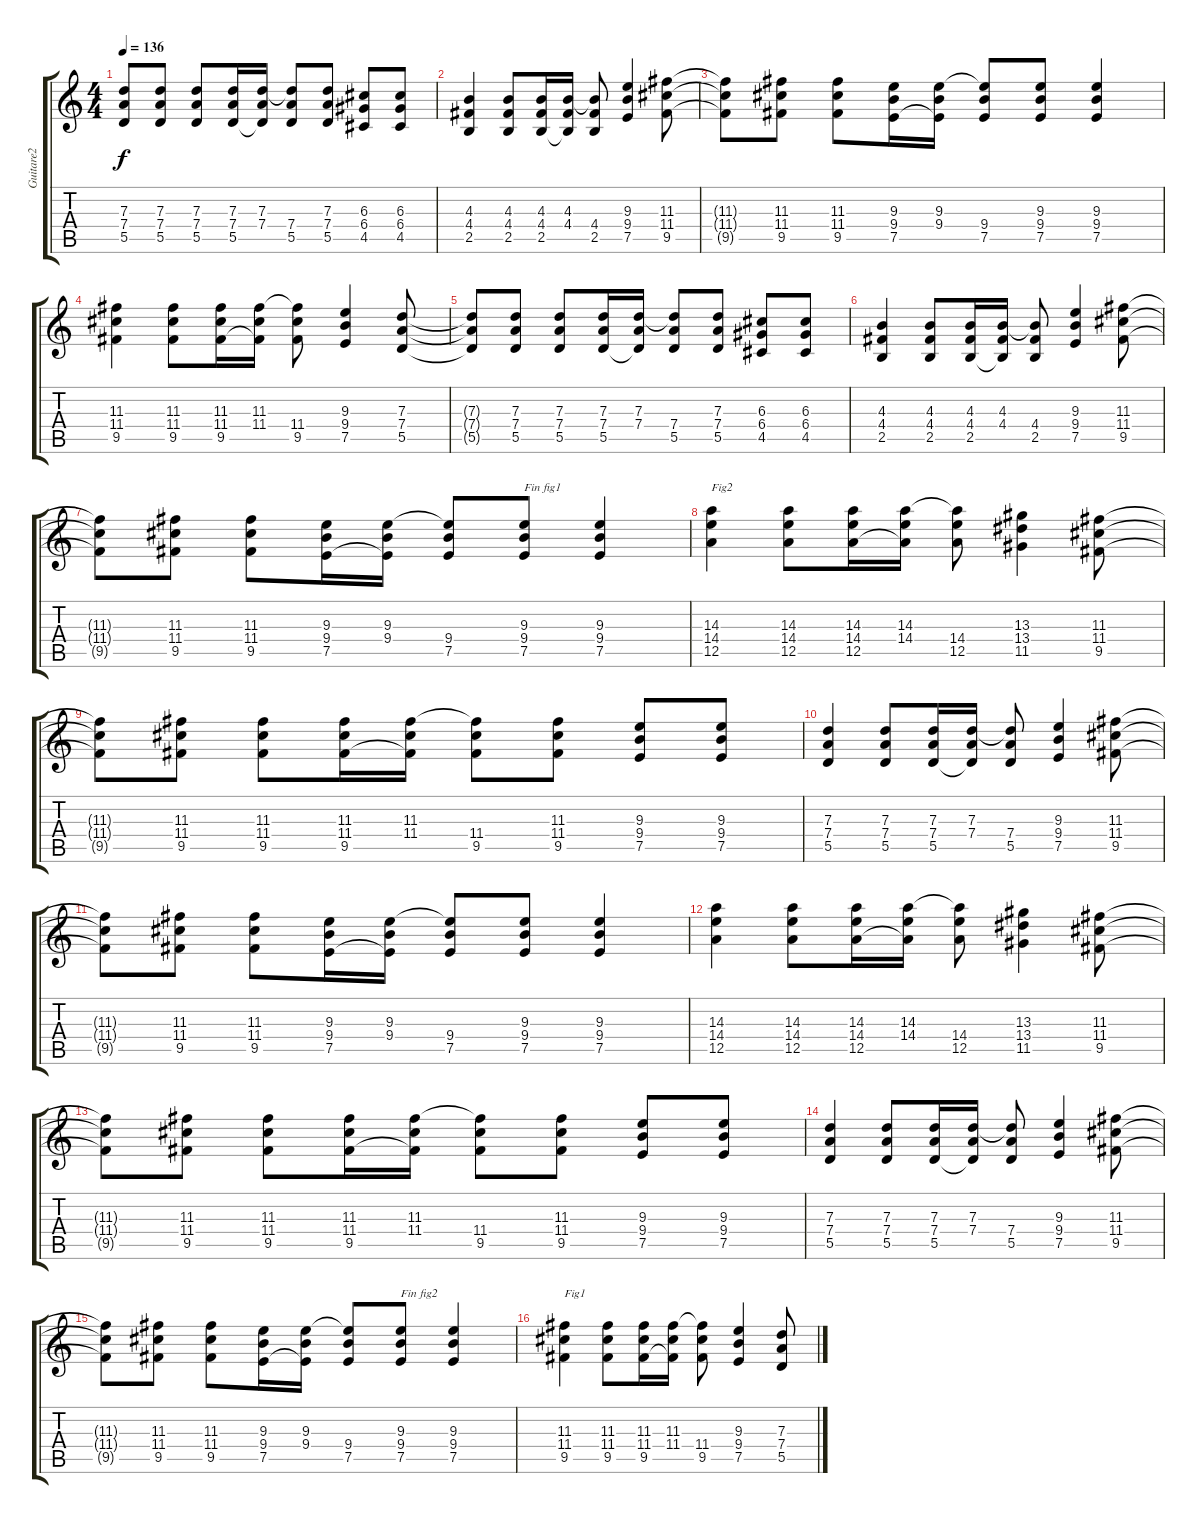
\track ("Guitare2" "Guitare2") {instrument electricguitarclean}
\staff {score tabs}
\tuning (E4 B3 G3 D3 A2 E2) {hide}
\ts (4 4)
\tempo 136
\clef g2
\ks c
(7.3{t} 7.4{t} 5.5{t}).8{dy f} (7.3 7.4 5.5).8 (7.3 7.4 5.5).8 (7.3 7.4 5.5).16 (7.3 7.4 5.5{t}).16 (7.3{t} 7.4 5.5).8 (7.3 7.4 5.5).8 (6.3 6.4 4.5).8 (6.3 6.4 4.5).8 |
(4.3 4.4 2.5).4 (4.3 4.4 2.5).8 (4.3 4.4 2.5).16 (4.3 4.4 2.5{t}).16 (4.3{t} 4.4 2.5).8 (9.3 9.4 7.5).4 (11.3 11.4 9.5).8 |
(11.3{t} 11.4{t} 9.5{t}).8 (11.3 11.4 9.5).8 (11.3 11.4 9.5).8 (9.3 9.4 7.5).16 (9.3 9.4 7.5{t}).16 (9.3{t} 9.4 7.5).8 (9.3 9.4 7.5).8 (9.3 9.4 7.5).4 |
(11.3 11.4 9.5).4 (11.3 11.4 9.5).8 (11.3 11.4 9.5).16 (11.3 11.4 9.5{t}).16 (11.3{t} 11.4 9.5).8 (9.3 9.4 7.5).4 (7.3 7.4 5.5).8 |
(7.3{t} 7.4{t} 5.5{t}).8 (7.3 7.4 5.5).8 (7.3 7.4 5.5).8 (7.3 7.4 5.5).16 (7.3 7.4 5.5{t}).16 (7.3{t} 7.4 5.5).8 (7.3 7.4 5.5).8 (6.3 6.4 4.5).8 (6.3 6.4 4.5).8 |
(4.3 4.4 2.5).4 (4.3 4.4 2.5).8 (4.3 4.4 2.5).16 (4.3 4.4 2.5{t}).16 (4.3{t} 4.4 2.5).8 (9.3 9.4 7.5).4 (11.3 11.4 9.5).8 |
(11.3{t} 11.4{t} 9.5{t}).8 (11.3 11.4 9.5).8 (11.3 11.4 9.5).8 (9.3 9.4 7.5).16 (9.3 9.4 7.5{t}).16 (9.3{t} 9.4 7.5).8 (9.3 9.4 7.5).8{txt "Fin fig1"} (9.3 9.4 7.5).4 |
(14.3 14.4 12.5).4{txt "Fig2"} (14.3 14.4 12.5).8 (14.3 14.4 12.5).16 (14.3 14.4 12.5{t}).16 (14.3{t} 14.4 12.5).8 (13.3 13.4 11.5).4 (11.3 11.4 9.5).8 |
(11.3{t} 11.4{t} 9.5{t}).8 (11.3 11.4 9.5).8 (11.3 11.4 9.5).8 (11.3 11.4 9.5).16 (11.3 11.4 9.5{t}).16 (11.3{t} 11.4 9.5).8 (11.3 11.4 9.5).8 (9.3 9.4 7.5).8 (9.3 9.4 7.5).8 |
(7.3 7.4 5.5).4 (7.3 7.4 5.5).8 (7.3 7.4 5.5).16 (7.3 7.4 5.5{t}).16 (7.3{t} 7.4 5.5).8 (9.3 9.4 7.5).4 (11.3 11.4 9.5).8 |
(11.3{t} 11.4{t} 9.5{t}).8 (11.3 11.4 9.5).8 (11.3 11.4 9.5).8 (9.3 9.4 7.5).16 (9.3 9.4 7.5{t}).16 (9.3{t} 9.4 7.5).8 (9.3 9.4 7.5).8 (9.3 9.4 7.5).4 |
(14.3 14.4 12.5).4 (14.3 14.4 12.5).8 (14.3 14.4 12.5).16 (14.3 14.4 12.5{t}).16 (14.3{t} 14.4 12.5).8 (13.3 13.4 11.5).4 (11.3 11.4 9.5).8 |
(11.3{t} 11.4{t} 9.5{t}).8 (11.3 11.4 9.5).8 (11.3 11.4 9.5).8 (11.3 11.4 9.5).16 (11.3 11.4 9.5{t}).16 (11.3{t} 11.4 9.5).8 (11.3 11.4 9.5).8 (9.3 9.4 7.5).8 (9.3 9.4 7.5).8 |
(7.3 7.4 5.5).4 (7.3 7.4 5.5).8 (7.3 7.4 5.5).16 (7.3 7.4 5.5{t}).16 (7.3{t} 7.4 5.5).8 (9.3 9.4 7.5).4 (11.3 11.4 9.5).8 |
(11.3{t} 11.4{t} 9.5{t}).8 (11.3 11.4 9.5).8 (11.3 11.4 9.5).8 (9.3 9.4 7.5).16 (9.3 9.4 7.5{t}).16 (9.3{t} 9.4 7.5).8 (9.3 9.4 7.5).8{txt "Fin fig2"} (9.3 9.4 7.5).4 |
(11.3 11.4 9.5).4{txt "Fig1"} (11.3 11.4 9.5).8 (11.3 11.4 9.5).16 (11.3 11.4 9.5{t}).16 (11.3{t} 11.4 9.5).8 (9.3 9.4 7.5).4 (7.3 7.4 5.5).8
